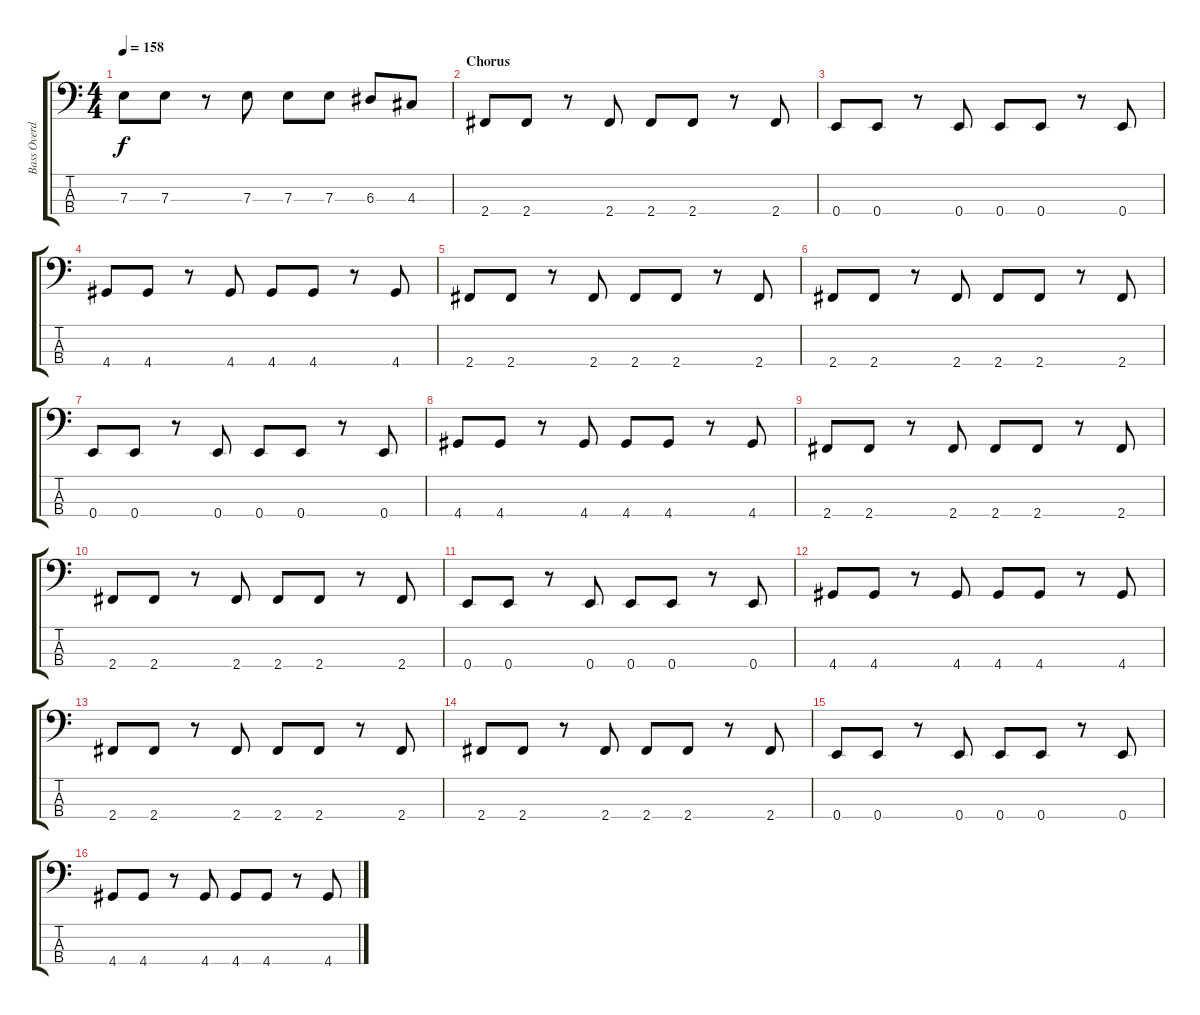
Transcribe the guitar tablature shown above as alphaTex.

\track ("Bass Overdub" "Bass Overd") {instrument distortionguitar}
\staff {score tabs}
\tuning (G2 D2 A1 E1) {hide}
\ts (4 4)
\tempo 158
\clef f4
\ks c
7.3.8{dy f} 7.3.8 r.8 7.3.8 7.3.8 7.3.8 6.3.8 4.3.8 |
\section ("" "Chorus")
2.4.8{volume 12} 2.4.8 r.8 2.4.8 2.4.8 2.4.8 r.8 2.4.8 |
0.4.8 0.4.8 r.8 0.4.8 0.4.8 0.4.8 r.8 0.4.8 |
4.4.8 4.4.8 r.8 4.4.8 4.4.8 4.4.8 r.8 4.4.8 |
2.4.8 2.4.8 r.8 2.4.8 2.4.8 2.4.8 r.8 2.4.8 |
2.4.8{volume 12} 2.4.8 r.8 2.4.8 2.4.8 2.4.8 r.8 2.4.8 |
0.4.8 0.4.8 r.8 0.4.8 0.4.8 0.4.8 r.8 0.4.8 |
4.4.8 4.4.8 r.8 4.4.8 4.4.8 4.4.8 r.8 4.4.8 |
2.4.8 2.4.8 r.8 2.4.8 2.4.8 2.4.8 r.8 2.4.8 |
2.4.8{volume 12} 2.4.8 r.8 2.4.8 2.4.8 2.4.8 r.8 2.4.8 |
0.4.8 0.4.8 r.8 0.4.8 0.4.8 0.4.8 r.8 0.4.8 |
4.4.8 4.4.8 r.8 4.4.8 4.4.8 4.4.8 r.8 4.4.8 |
2.4.8 2.4.8 r.8 2.4.8 2.4.8 2.4.8 r.8 2.4.8 |
2.4.8{volume 12} 2.4.8 r.8 2.4.8 2.4.8 2.4.8 r.8 2.4.8 |
0.4.8 0.4.8 r.8 0.4.8 0.4.8 0.4.8 r.8 0.4.8 |
4.4.8 4.4.8 r.8 4.4.8 4.4.8 4.4.8 r.8 4.4.8
